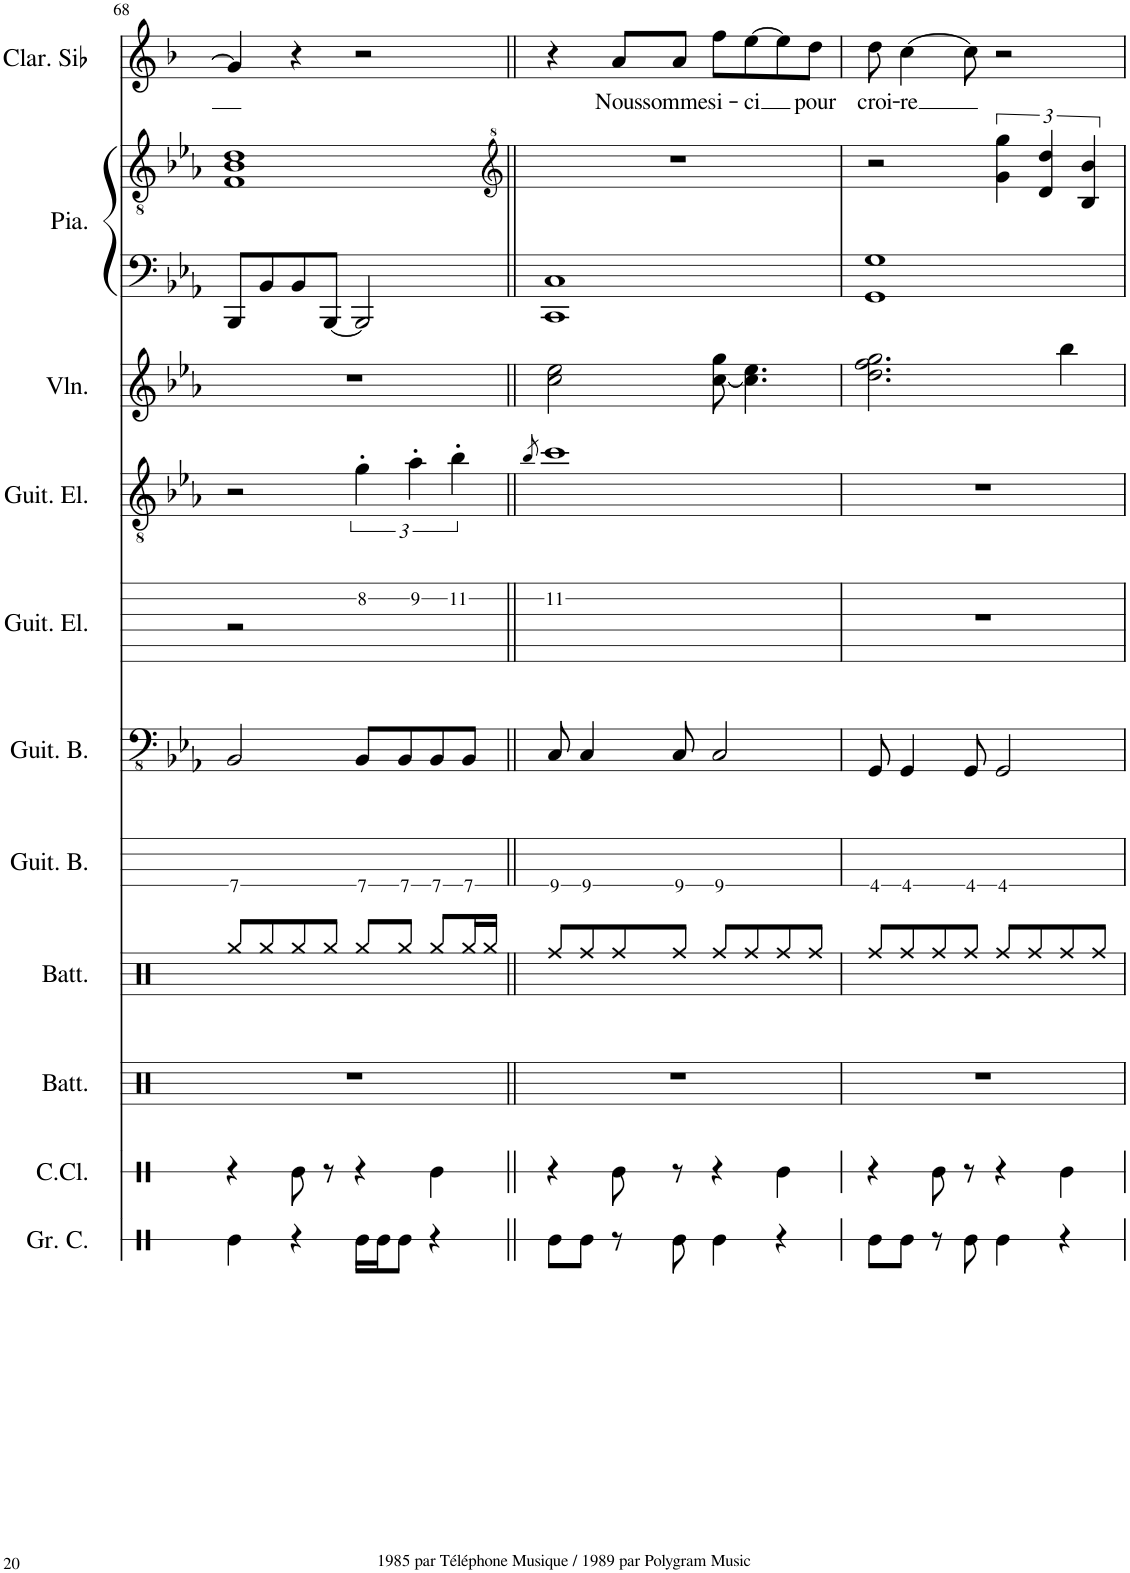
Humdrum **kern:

**kern	**kern	**kern	**kern	**kern	**kern	**kern	**kern	**kern	**kern	**kern	**kern	**text
*part11	*part10	*part9	*part8	*part7	*part6	*part5	*part4	*part3	*part2	*part2	*part1	*part1
*staff12	*staff11	*staff10	*staff9	*staff8	*staff7	*staff6	*staff5	*staff4	*staff3	*staff2	*staff1	*staff1
*I"Grosse caisse	*I"Caisse claire	*I"Batterie	*I"Batterie	*I"Guitare basse	*I"Guitare basse	*I"Guitare électrique	*I"Guitare électrique	*I"Violon	*I"Piano	*	*I"Clarinette en Sib	*
*I'Gr. C.	*I'C.Cl.	*I'Batt.	*I'Batt.	*I'Guit. B.	*I'Guit. B.	*I'Guit. El.	*I'Guit. El.	*I'Vln.	*I'Pia.	*	*I'Clar. Sib	*
!!LO:PB:g=z
*clefX	*clefX	*clefX	*clefX	*	*clefFv4	*	*clefGv2	*clefG2	*clefF4	*clefGv2	*clefG2	*
*	*	*	*	*	*	*	*	*	*	*	*Trd1c2	*
*k[]	*k[]	*k[]	*k[]	*k[b-e-a-]	*k[b-e-a-]	*k[b-e-a-]	*k[b-e-a-]	*k[b-e-a-]	*k[b-e-a-]	*k[b-e-a-]	*k[b-]	*
*M4/4	*M4/4	*M4/4	*M4/4	*M4/4	*M4/4	*M4/4	*M4/4	*M4/4	*M4/4	*M4/4	*M4/4	*
*met(c)	*met(c)	*met(c)	*met(c)	*met(c)	*met(c)	*met(c)	*met(c)	*met(c)	*met(c)	*met(c)	*met(c)	*
=68	=68	=68	=68	=68	=68	=68	=68	=68	=68	=68	=68	=68
4Re\	4r	1r	8Rgg/L	2BBB	2BBB-/	2r	2r	1r	8BBB-/L	1F 1B- 1d	4g/]	.
.	.	.	8Rgg/	.	.	.	.	.	8BB-/	.	.	.
4r	8Re\	.	8Rgg/	.	.	.	.	.	8BB-/	.	4r	.
.	8r	.	8Rgg/J	.	.	.	.	.	[8BBB-/J	.	.	.
*	*	*	*	*	*	*Xbrackettup	*	*	*	*	*	*
16Re\LL	4r	.	8Rgg/L	8BBBL	8BBB-/L	6g	6g'\	.	2BBB-/]	.	2r	.
16Re\J	.	.	.	.	.	.	.	.	.	.	.	.
8Re\J	.	.	8Rgg/J	8BBBJ	8BBB-/	.	.	.	.	.	.	.
.	.	.	.	.	.	6a-	6a-'\	.	.	.	.	.
4r	4Re\	.	8Rgg/L	8BBBL	8BBB-/	.	.	.	.	.	.	.
.	.	.	.	.	.	6b-	6b-'\	.	.	.	.	.
.	.	.	16Rgg/L	8BBBJ	8BBB-/J	.	.	.	.	.	.	.
.	.	.	16Rgg/JJ	.	.	.	.	.	.	.	.	.
=69||	=69||	=69||	=69||	=69||	=69||	=69||	=69||	=69||	=69||	=69||	=69||	=69||
.	.	.	.	.	.	.	8qb-/	.	.	.	.	.
*	*	*	*	*	*	*	*	*	*	*clefG^2	*	*
8Re\L	4r	1r	8Rff/L	8DD-	8CC/	1b-	1cc	2cc\ 2ee-\	1CC 1C	1r	4r	.
8Re\J	.	.	8Rff/	4DD-	4CC/	.	.	.	.	.	.	.
!	!	!	!	!	!	!	!	!	!	!	!	!LO:LY:b
8r	8Re\	.	8Rff/	.	.	.	.	.	.	.	8a/L	Nous
!	!	!	!	!	!	!	!	!	!	!	!	!LO:LY:b
8Re\	8r	.	8Rff/J	8DD-	8CC/	.	.	.	.	.	8a/J	sommes
!	!	!	!	!	!	!	!	!	!	!	!	!LO:LY:b
4Re\	4r	.	8Rff/L	2DD-	2CC/	.	.	[8cc\ 8gg\	.	.	8ff\L	i-
!	!	!	!	!	!	!	!	!	!	!	!	!LO:LY:b
.	.	.	8Rff/	.	.	.	.	4.cc\] 4.ee-\	.	.	[8ee\	-ci
4r	4Re\	.	8Rff/	.	.	.	.	.	.	.	8ee\]	.
!	!	!	!	!	!	!	!	!	!	!	!	!LO:LY:b
.	.	.	8Rff/J	.	.	.	.	.	.	.	8dd\J	pour
=70	=70	=70	=70	=70	=70	=70	=70	=70	=70	=70	=70	=70
!	!	!	!	!	!	!	!	!	!	!	!	!LO:LY:b
8Re\L	4r	1r	8Rff/L	8AAA-	8GGG/	1r	1r	2.dd\ 2.ff\ 2.gg\	1GG 1G	2r	8dd\	croi-
!	!	!	!	!	!	!	!	!	!	!	!	!LO:LY:b
8Re\J	.	.	8Rff/	4AAA-	4GGG/	.	.	.	.	.	[4cc\	-re
8r	8Re\	.	8Rff/	.	.	.	.	.	.	.	.	.
8Re\	8r	.	8Rff/J	8AAA-	8GGG/	.	.	.	.	.	8cc\]	.
4Re\	4r	.	8Rff/L	2AAA-	2GGG/	.	.	.	.	6gg\ 6ggg\	2r	.
.	.	.	8Rff/	.	.	.	.	.	.	.	.	.
.	.	.	.	.	.	.	.	.	.	6dd/ 6ddd/	.	.
4r	4Re\	.	8Rff/	.	.	.	.	4bb-\	.	.	.	.
.	.	.	.	.	.	.	.	.	.	6b-/ 6bb-/	.	.
.	.	.	8Rff/J	.	.	.	.	.	.	.	.	.
=	=	=	=	=	=	=	=	=	=	=	=	=
*-	*-	*-	*-	*-	*-	*-	*-	*-	*-	*-	*-	*-
